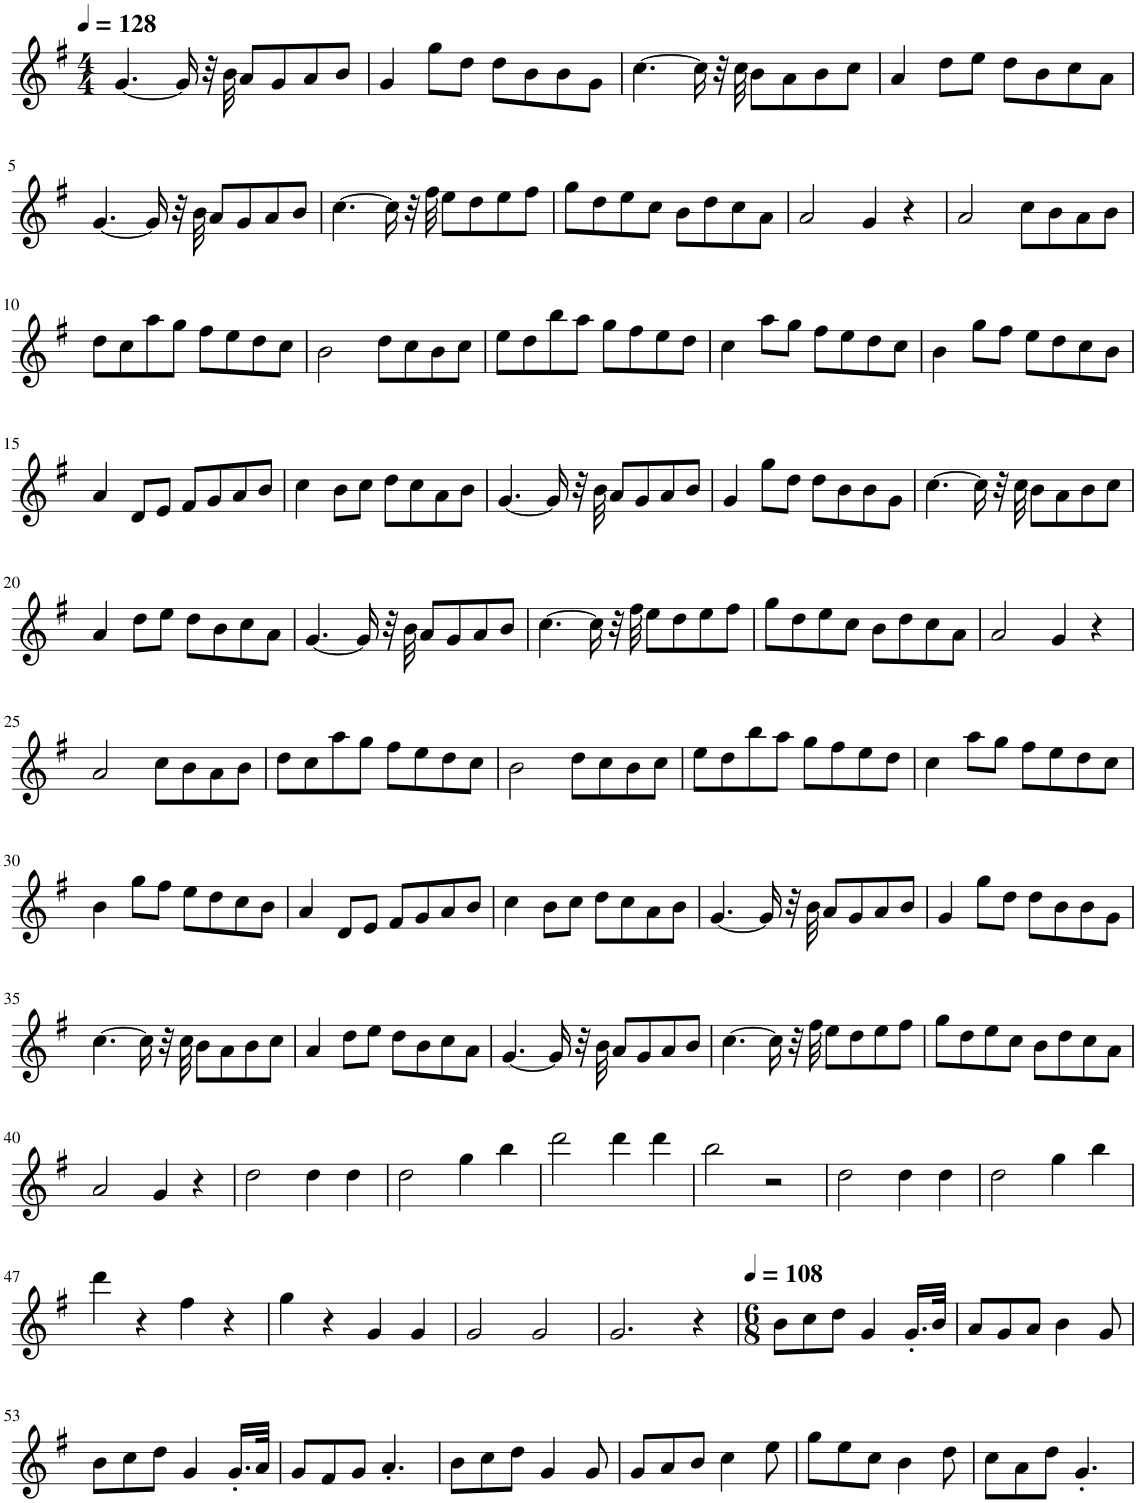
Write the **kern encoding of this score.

**kern
*part1
*staff1
*I"Flute
*I'Fl.
*clefG2
*k[f#]
*M4/4
*MM128
=1
[4.g/
16g/]
32r
32b\
8a/L
8g/
8a/
8b/J
=2
4g/
8gg\L
8dd\J
8dd\L
8b\
8b\
8g\J
=3
[4.cc\
16cc\]
32r
32cc\
8b\L
8a\
8b\
8cc\J
=4
4a/
8dd\L
8ee\J
8dd\L
8b\
8cc\
8a\J
!!LO:LB:g=z
=5
[4.g/
16g/]
32r
32b\
8a/L
8g/
8a/
8b/J
=6
[4.cc\
16cc\]
32r
32ff#\
8ee\L
8dd\
8ee\
8ff#\J
=7
8gg\L
8dd\
8ee\
8cc\J
8b\L
8dd\
8cc\
8a\J
=8
2a/
4g/
4r
=9
2a/
8cc\L
8b\
8a\
8b\J
!!LO:LB:g=z
=10
8dd\L
8cc\
8aa\
8gg\J
8ff#\L
8ee\
8dd\
8cc\J
=11
2b\
8dd\L
8cc\
8b\
8cc\J
=12
8ee\L
8dd\
8bb\
8aa\J
8gg\L
8ff#\
8ee\
8dd\J
=13
4cc\
8aa\L
8gg\J
8ff#\L
8ee\
8dd\
8cc\J
=14
4b\
8gg\L
8ff#\J
8ee\L
8dd\
8cc\
8b\J
!!LO:LB:g=z
=15
4a/
8d/L
8e/J
8f#/L
8g/
8a/
8b/J
=16
4cc\
8b\L
8cc\J
8dd\L
8cc\
8a\
8b\J
=17
[4.g/
16g/]
32r
32b\
8a/L
8g/
8a/
8b/J
=18
4g/
8gg\L
8dd\J
8dd\L
8b\
8b\
8g\J
=19
[4.cc\
16cc\]
32r
32cc\
8b\L
8a\
8b\
8cc\J
!!LO:LB:g=z
=20
4a/
8dd\L
8ee\J
8dd\L
8b\
8cc\
8a\J
=21
[4.g/
16g/]
32r
32b\
8a/L
8g/
8a/
8b/J
=22
[4.cc\
16cc\]
32r
32ff#\
8ee\L
8dd\
8ee\
8ff#\J
=23
8gg\L
8dd\
8ee\
8cc\J
8b\L
8dd\
8cc\
8a\J
=24
2a/
4g/
4r
!!LO:LB:g=z
=25
2a/
8cc\L
8b\
8a\
8b\J
=26
8dd\L
8cc\
8aa\
8gg\J
8ff#\L
8ee\
8dd\
8cc\J
=27
2b\
8dd\L
8cc\
8b\
8cc\J
=28
8ee\L
8dd\
8bb\
8aa\J
8gg\L
8ff#\
8ee\
8dd\J
=29
4cc\
8aa\L
8gg\J
8ff#\L
8ee\
8dd\
8cc\J
!!LO:LB:g=z
=30
4b\
8gg\L
8ff#\J
8ee\L
8dd\
8cc\
8b\J
=31
4a/
8d/L
8e/J
8f#/L
8g/
8a/
8b/J
=32
4cc\
8b\L
8cc\J
8dd\L
8cc\
8a\
8b\J
=33
[4.g/
16g/]
32r
32b\
8a/L
8g/
8a/
8b/J
=34
4g/
8gg\L
8dd\J
8dd\L
8b\
8b\
8g\J
!!LO:LB:g=z
=35
[4.cc\
16cc\]
32r
32cc\
8b\L
8a\
8b\
8cc\J
=36
4a/
8dd\L
8ee\J
8dd\L
8b\
8cc\
8a\J
=37
[4.g/
16g/]
32r
32b\
8a/L
8g/
8a/
8b/J
=38
[4.cc\
16cc\]
32r
32ff#\
8ee\L
8dd\
8ee\
8ff#\J
=39
8gg\L
8dd\
8ee\
8cc\J
8b\L
8dd\
8cc\
8a\J
!!LO:LB:g=z
=40
2a/
4g/
4r
=41
2dd\
4dd\
4dd\
=42
2dd\
4gg\
4bb\
=43
2ddd\
4ddd\
4ddd\
=44
2bb\
2r
=45
2dd\
4dd\
4dd\
=46
2dd\
4gg\
4bb\
!!LO:LB:g=z
=47
4ddd\
4r
4ff#\
4r
=48
4gg\
4r
4g/
4g/
=49
2g/
2g/
=50
2.g/
4r
=51
*M6/8
*MM108
8b\L
8cc\
8dd\J
4g/
16.g'/LL
32b/JJk
=52
8a/L
8g/
8a/J
4b\
8g/
!!LO:LB:g=z
=53
8b\L
8cc\
8dd\J
4g/
16.g'/LL
32a/JJk
=54
8g/L
8f#/
8g/J
4.a'/
=55
8b\L
8cc\
8dd\J
4g/
8g/
=56
8g/L
8a/
8b/J
4cc\
8ee\
=57
8gg\L
8ee\
8cc\J
4b\
8dd\
=58
8cc\L
8a\
8dd\J
4.g'/
=
*-
